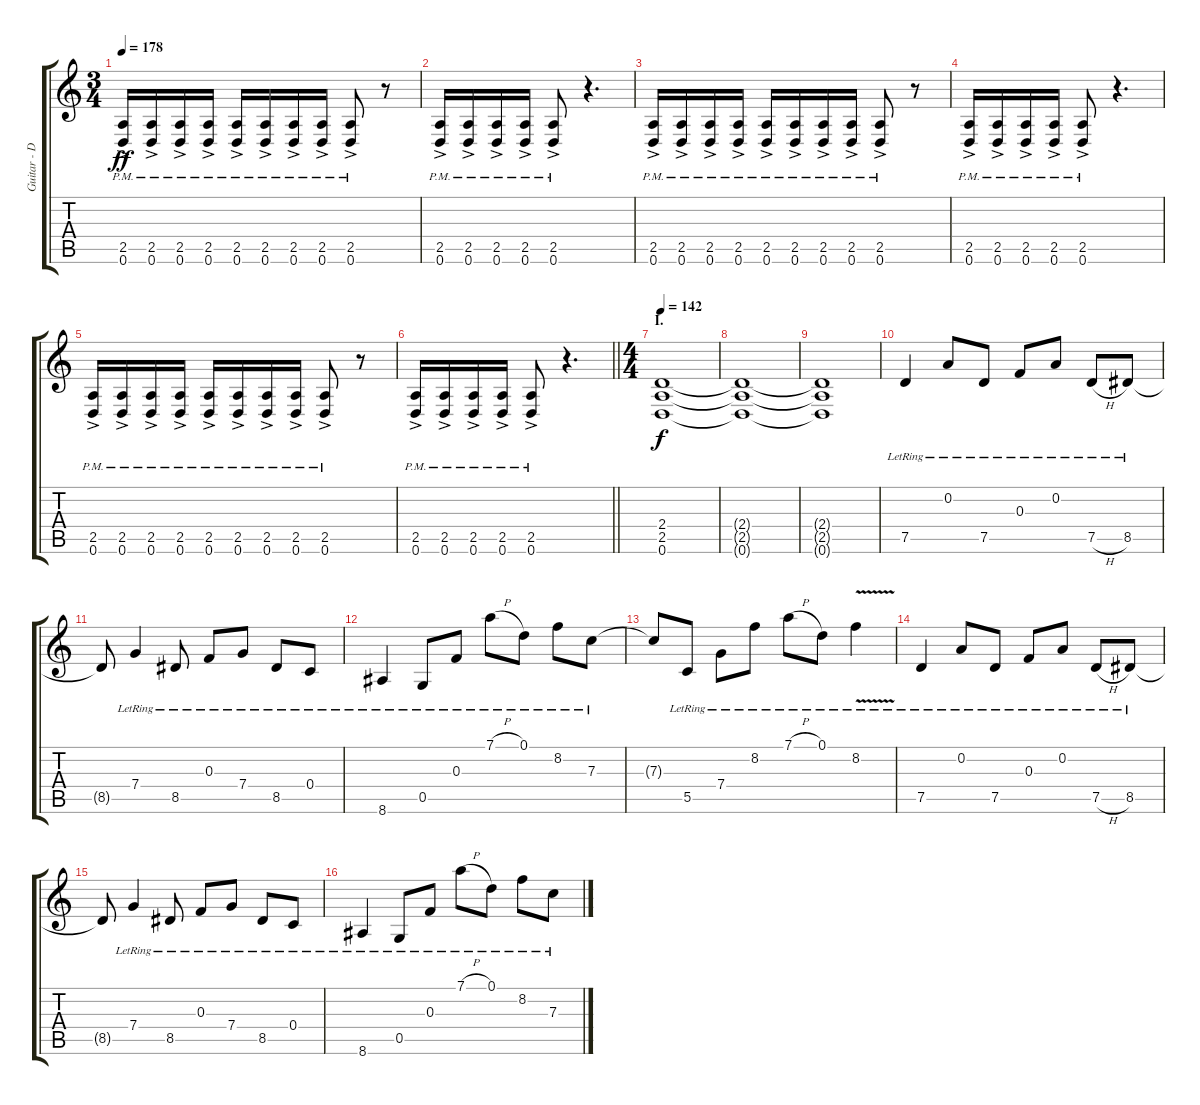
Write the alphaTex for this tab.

\track ("Guitar - Derek Miller" "Guitar - D") {instrument distortionguitar}
\staff {score tabs}
\tuning (D4 A3 F3 C3 G2 D2) {hide}
\ts (3 4)
\tempo 178
\clef g2
\ks c
(2.5{ac pm} 0.6{ac pm}).16{dy ff} (2.5{ac pm} 0.6{ac pm}).16 (2.5{ac pm} 0.6{ac pm}).16 (2.5{ac pm} 0.6{ac pm}).16 (2.5{ac pm} 0.6{ac pm}).16 (2.5{ac pm} 0.6{ac pm}).16 (2.5{ac pm} 0.6{ac pm}).16 (2.5{ac pm} 0.6{ac pm}).16 (2.5{ac pm} 0.6{ac pm}).8 r.8 |
(2.5{ac pm} 0.6{ac pm}).16 (2.5{ac pm} 0.6{ac pm}).16 (2.5{ac pm} 0.6{ac pm}).16 (2.5{ac pm} 0.6{ac pm}).16 (2.5{ac pm} 0.6{ac pm}).8 r.4{d} |
(2.5{ac pm} 0.6{ac pm}).16 (2.5{ac pm} 0.6{ac pm}).16 (2.5{ac pm} 0.6{ac pm}).16 (2.5{ac pm} 0.6{ac pm}).16 (2.5{ac pm} 0.6{ac pm}).16 (2.5{ac pm} 0.6{ac pm}).16 (2.5{ac pm} 0.6{ac pm}).16 (2.5{ac pm} 0.6{ac pm}).16 (2.5{ac pm} 0.6{ac pm}).8 r.8 |
(2.5{ac pm} 0.6{ac pm}).16 (2.5{ac pm} 0.6{ac pm}).16 (2.5{ac pm} 0.6{ac pm}).16 (2.5{ac pm} 0.6{ac pm}).16 (2.5{ac pm} 0.6{ac pm}).8 r.4{d} |
(2.5{ac pm} 0.6{ac pm}).16 (2.5{ac pm} 0.6{ac pm}).16 (2.5{ac pm} 0.6{ac pm}).16 (2.5{ac pm} 0.6{ac pm}).16 (2.5{ac pm} 0.6{ac pm}).16 (2.5{ac pm} 0.6{ac pm}).16 (2.5{ac pm} 0.6{ac pm}).16 (2.5{ac pm} 0.6{ac pm}).16 (2.5{ac pm} 0.6{ac pm}).8 r.8 |
\barLineRight lightlight
(2.5{ac pm} 0.6{ac pm}).16 (2.5{ac pm} 0.6{ac pm}).16 (2.5{ac pm} 0.6{ac pm}).16 (2.5{ac pm} 0.6{ac pm}).16 (2.5{ac pm} 0.6{ac pm}).8 r.4{d} |
\ts (4 4)
\section ("" "I.")
\tempo 142
(2.4 2.5 0.6).1{dy f volume 9} |
(2.4{t} 2.5{t} 0.6{t}).1 |
(2.4{t} 2.5{t} 0.6{t}).1 |
7.5{lr}.4{volume 12 balance 8 instrument electricguitarjazz} 0.2{lr}.8 7.5{lr}.8 0.3{lr}.8 0.2{lr}.8 7.5{h lr}.8 8.5{lr}.8 |
8.5{t}.8 7.4{lr}.4 8.5{lr}.8 0.3{lr}.8 7.4{lr}.8 8.5{lr}.8 0.4{lr}.8 |
8.6{lr}.4 0.5{lr}.8 0.3{lr}.8 7.1{h lr}.8 0.1{lr}.8 8.2{lr}.8 7.3{lr}.8 |
7.3{t}.8 5.5{lr}.8 7.4{lr}.8 8.2{lr}.8 7.1{h lr}.8 0.1{lr}.8 8.2{v lr}.4 |
7.5{lr}.4 0.2{lr}.8 7.5{lr}.8 0.3{lr}.8 0.2{lr}.8 7.5{h lr}.8 8.5{lr}.8 |
8.5{t}.8 7.4{lr}.4 8.5{lr}.8 0.3{lr}.8 7.4{lr}.8 8.5{lr}.8 0.4{lr}.8 |
8.6{lr}.4 0.5{lr}.8 0.3{lr}.8 7.1{h lr}.8 0.1{lr}.8 8.2{lr}.8 7.3{lr}.8
